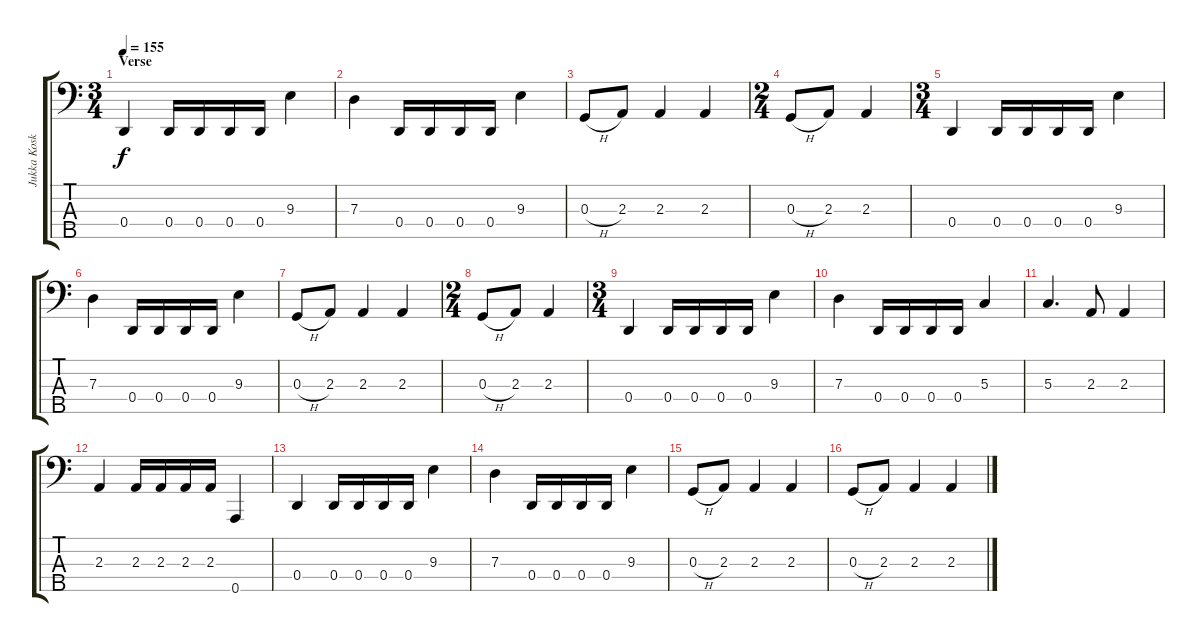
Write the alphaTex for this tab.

\track ("Jukka Koskinen" "Jukka Kosk") {instrument electricbasspick}
\staff {score tabs}
\tuning (F2 C2 G1 D1 A0) {hide}
\ts (3 4)
\section ("" "Verse")
\tempo 155
\clef f4
\ks c
0.4.4{dy f} 0.4.16 0.4.16 0.4.16 0.4.16 9.3.4 |
7.3.4 0.4.16 0.4.16 0.4.16 0.4.16 9.3.4 |
0.3{h}.8 2.3.8 2.3.4 2.3.4 |
\ts (2 4)
0.3{h}.8 2.3.8 2.3.4 |
\ts (3 4)
0.4.4 0.4.16 0.4.16 0.4.16 0.4.16 9.3.4 |
7.3.4 0.4.16 0.4.16 0.4.16 0.4.16 9.3.4 |
0.3{h}.8 2.3.8 2.3.4 2.3.4 |
\ts (2 4)
0.3{h}.8 2.3.8 2.3.4 |
\ts (3 4)
0.4.4 0.4.16 0.4.16 0.4.16 0.4.16 9.3.4 |
7.3.4 0.4.16 0.4.16 0.4.16 0.4.16 5.3.4 |
5.3.4{d} 2.3.8 2.3.4 |
2.3.4 2.3.16 2.3.16 2.3.16 2.3.16 0.5.4 |
0.4.4 0.4.16 0.4.16 0.4.16 0.4.16 9.3.4 |
7.3.4 0.4.16 0.4.16 0.4.16 0.4.16 9.3.4 |
0.3{h}.8 2.3.8 2.3.4 2.3.4 |
0.3{h}.8 2.3.8 2.3.4 2.3.4
